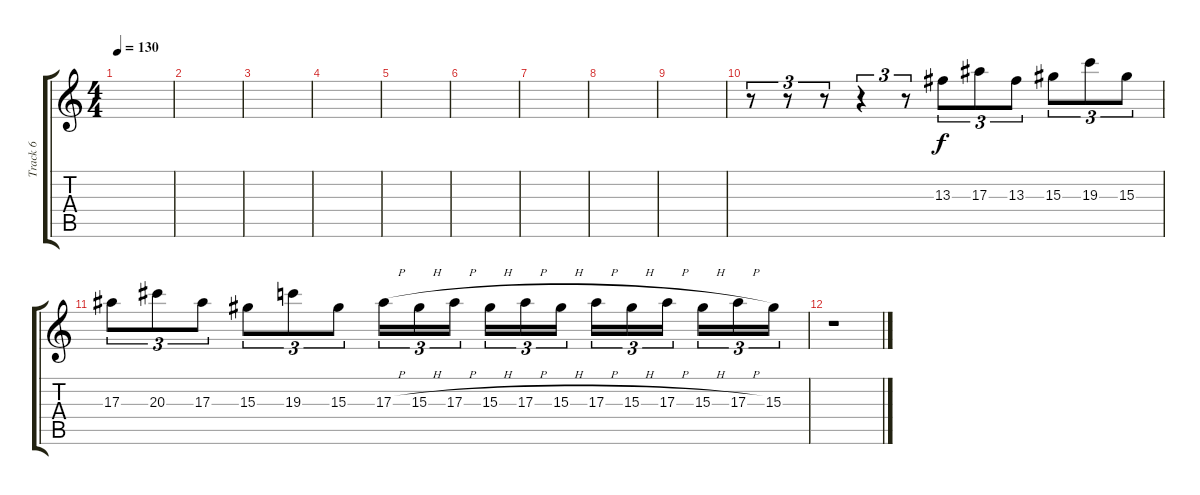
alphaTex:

\track ("Track 6" "Track 6") {instrument distortionguitar}
\staff {score tabs}
\tuning (D4 A3 F3 C3 G2 C2) {hide}
\ts (4 4)
\tempo 130
\clef g2
\ks c
|
|
|
|
|
|
|
|
|
r.8{tu (3 2)} r.8{tu (3 2)} r.8{tu (3 2)} r.4{tu (3 2)} r.8{tu (3 2)} 13.3.8{tu (3 2)} 17.3.8{tu (3 2)} 13.3.8{tu (3 2)} 15.3.8{tu (3 2)} 19.3.8{tu (3 2)} 15.3.8{tu (3 2)} |
17.3.8{tu (3 2)} 20.3.8{tu (3 2)} 17.3.8{tu (3 2)} 15.3.8{tu (3 2)} 19.3.8{tu (3 2)} 15.3.8{tu (3 2)} 17.3{h}.16{tu (3 2)} 15.3{h}.16{tu (3 2)} 17.3{h}.16{tu (3 2) beam splitsecondary} 15.3{h}.16{tu (3 2)} 17.3{h}.16{tu (3 2)} 15.3{h}.16{tu (3 2)} 17.3{h}.16{tu (3 2)} 15.3{h}.16{tu (3 2)} 17.3{h}.16{tu (3 2) beam splitsecondary} 15.3{h}.16{tu (3 2)} 17.3{h}.16{tu (3 2)} 15.3.16{tu (3 2)} |
r.1
